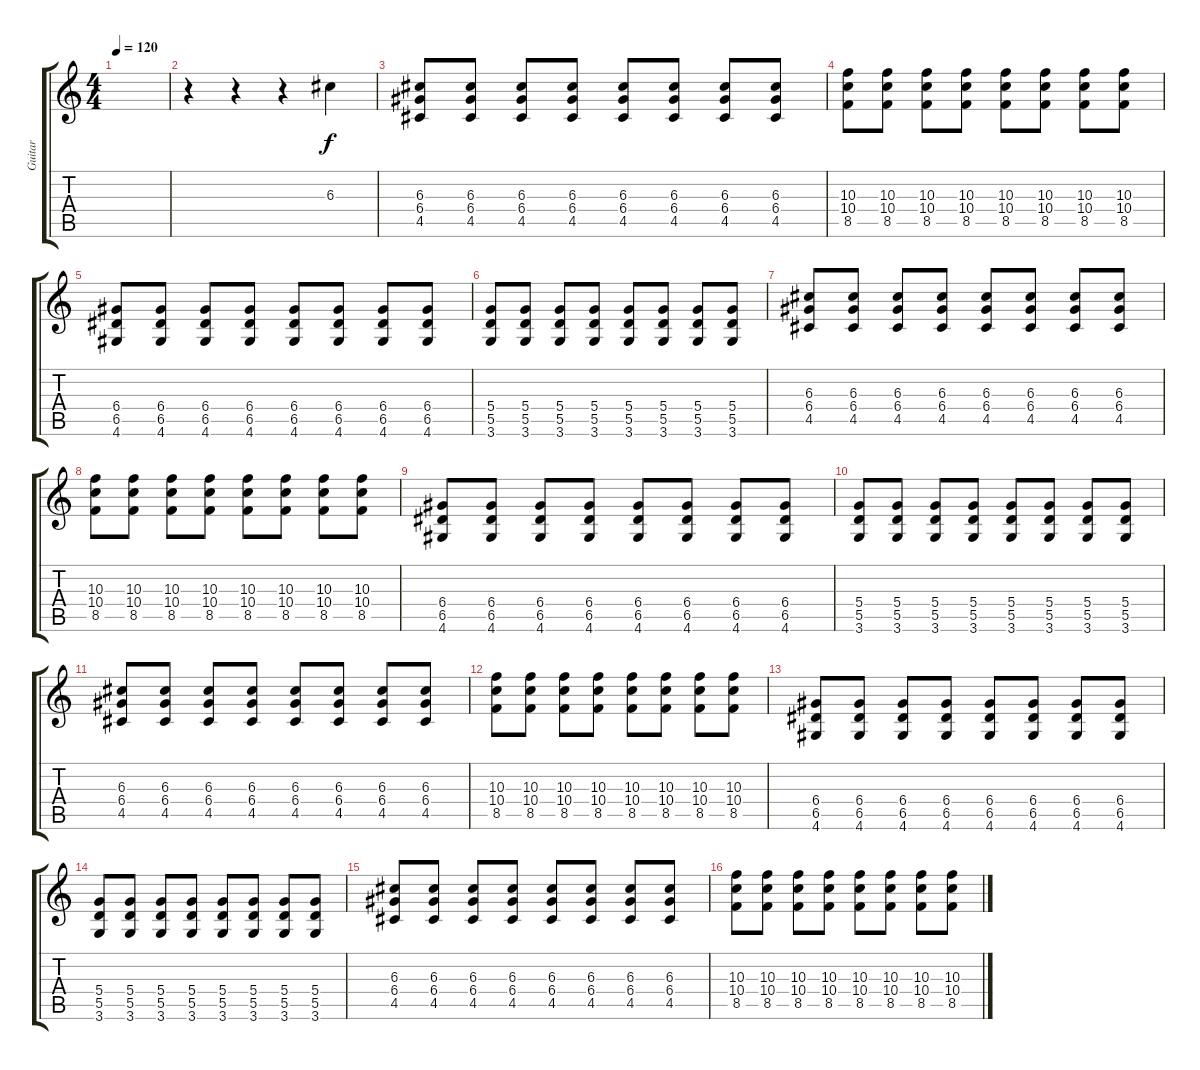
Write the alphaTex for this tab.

\track ("Guitar" "Guitar") {instrument distortionguitar}
\staff {score tabs}
\tuning (E4 B3 G3 D3 A2 E2) {hide}
\ts (4 4)
\tempo 120
\clef g2
\ks c
|
r.4 r.4 r.4 6.3.4 |
(6.3 6.4 4.5).8 (6.3 6.4 4.5).8 (6.3 6.4 4.5).8 (6.3 6.4 4.5).8 (6.3 6.4 4.5).8 (6.3 6.4 4.5).8 (6.3 6.4 4.5).8 (6.3 6.4 4.5).8 |
(10.3 10.4 8.5).8 (10.3 10.4 8.5).8 (10.3 10.4 8.5).8 (10.3 10.4 8.5).8 (10.3 10.4 8.5).8 (10.3 10.4 8.5).8 (10.3 10.4 8.5).8 (10.3 10.4 8.5).8 |
(6.4 6.5 4.6).8 (6.4 6.5 4.6).8 (6.4 6.5 4.6).8 (6.4 6.5 4.6).8 (6.4 6.5 4.6).8 (6.4 6.5 4.6).8 (6.4 6.5 4.6).8 (6.4 6.5 4.6).8 |
(5.4 5.5 3.6).8 (5.4 5.5 3.6).8 (5.4 5.5 3.6).8 (5.4 5.5 3.6).8 (5.4 5.5 3.6).8 (5.4 5.5 3.6).8 (5.4 5.5 3.6).8 (5.4 5.5 3.6).8 |
(6.3 6.4 4.5).8 (6.3 6.4 4.5).8 (6.3 6.4 4.5).8 (6.3 6.4 4.5).8 (6.3 6.4 4.5).8 (6.3 6.4 4.5).8 (6.3 6.4 4.5).8 (6.3 6.4 4.5).8 |
(10.3 10.4 8.5).8 (10.3 10.4 8.5).8 (10.3 10.4 8.5).8 (10.3 10.4 8.5).8 (10.3 10.4 8.5).8 (10.3 10.4 8.5).8 (10.3 10.4 8.5).8 (10.3 10.4 8.5).8 |
(6.4 6.5 4.6).8 (6.4 6.5 4.6).8 (6.4 6.5 4.6).8 (6.4 6.5 4.6).8 (6.4 6.5 4.6).8 (6.4 6.5 4.6).8 (6.4 6.5 4.6).8 (6.4 6.5 4.6).8 |
(5.4 5.5 3.6).8 (5.4 5.5 3.6).8 (5.4 5.5 3.6).8 (5.4 5.5 3.6).8 (5.4 5.5 3.6).8 (5.4 5.5 3.6).8 (5.4 5.5 3.6).8 (5.4 5.5 3.6).8 |
(6.3 6.4 4.5).8 (6.3 6.4 4.5).8 (6.3 6.4 4.5).8 (6.3 6.4 4.5).8 (6.3 6.4 4.5).8 (6.3 6.4 4.5).8 (6.3 6.4 4.5).8 (6.3 6.4 4.5).8 |
(10.3 10.4 8.5).8 (10.3 10.4 8.5).8 (10.3 10.4 8.5).8 (10.3 10.4 8.5).8 (10.3 10.4 8.5).8 (10.3 10.4 8.5).8 (10.3 10.4 8.5).8 (10.3 10.4 8.5).8 |
(6.4 6.5 4.6).8 (6.4 6.5 4.6).8 (6.4 6.5 4.6).8 (6.4 6.5 4.6).8 (6.4 6.5 4.6).8 (6.4 6.5 4.6).8 (6.4 6.5 4.6).8 (6.4 6.5 4.6).8 |
(5.4 5.5 3.6).8 (5.4 5.5 3.6).8 (5.4 5.5 3.6).8 (5.4 5.5 3.6).8 (5.4 5.5 3.6).8 (5.4 5.5 3.6).8 (5.4 5.5 3.6).8 (5.4 5.5 3.6).8 |
(6.3 6.4 4.5).8 (6.3 6.4 4.5).8 (6.3 6.4 4.5).8 (6.3 6.4 4.5).8 (6.3 6.4 4.5).8 (6.3 6.4 4.5).8 (6.3 6.4 4.5).8 (6.3 6.4 4.5).8 |
(10.3 10.4 8.5).8 (10.3 10.4 8.5).8 (10.3 10.4 8.5).8 (10.3 10.4 8.5).8 (10.3 10.4 8.5).8 (10.3 10.4 8.5).8 (10.3 10.4 8.5).8 (10.3 10.4 8.5).8
